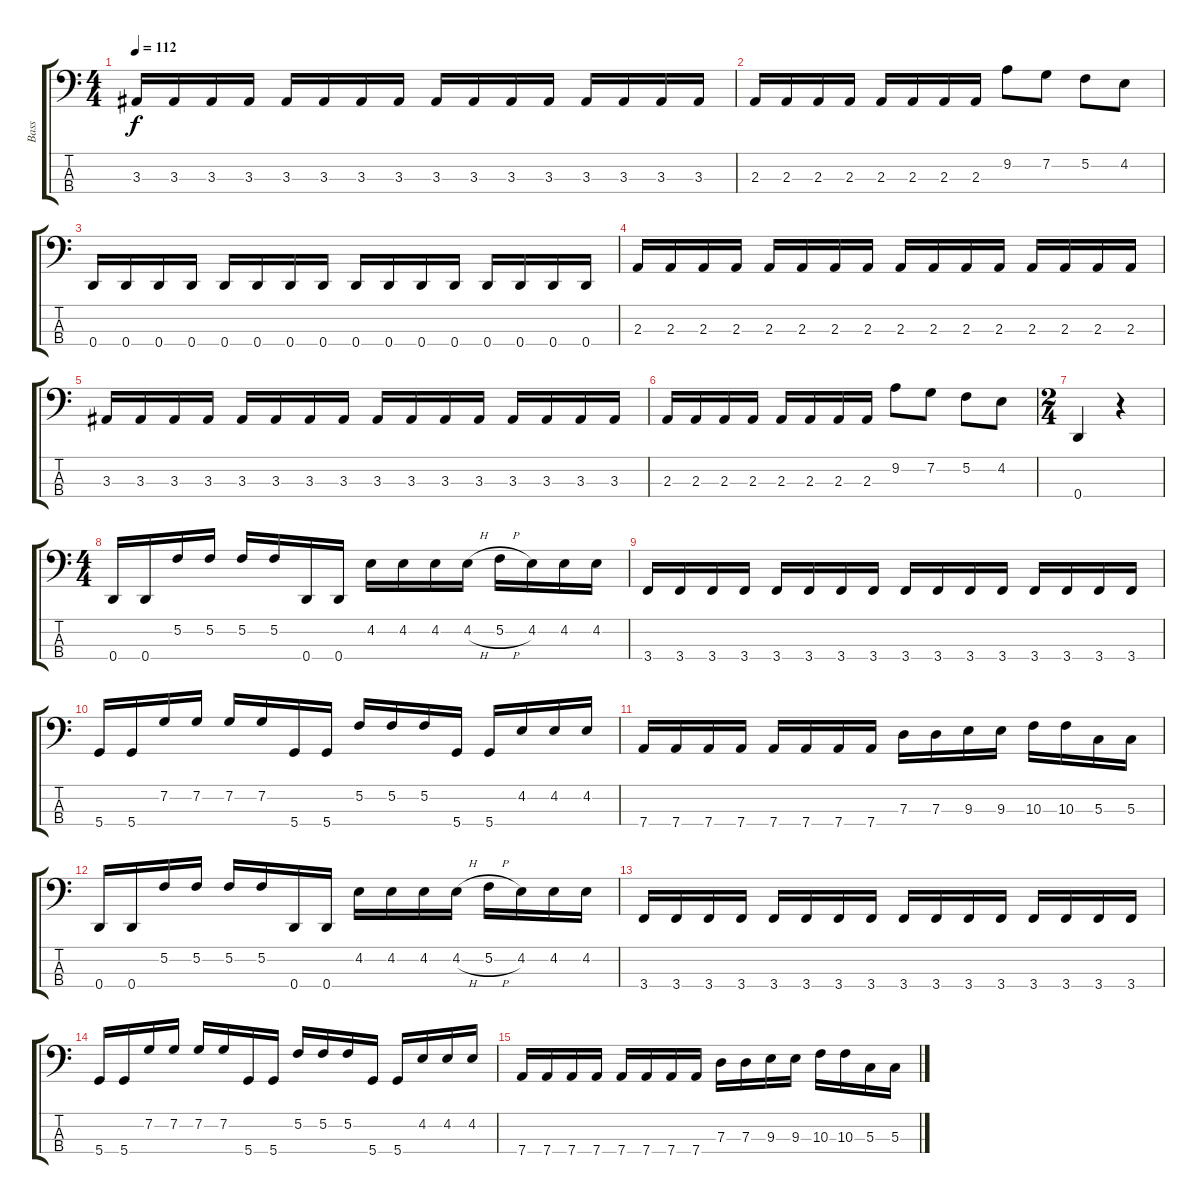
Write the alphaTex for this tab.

\track ("Bass" "Bass") {instrument electricbassfinger}
\staff {score tabs}
\tuning (F2 C2 G1 D1) {hide}
\ts (4 4)
\tempo 112
\clef f4
\ks c
3.3.16{dy f} 3.3.16 3.3.16 3.3.16 3.3.16 3.3.16 3.3.16 3.3.16 3.3.16 3.3.16 3.3.16 3.3.16 3.3.16 3.3.16 3.3.16 3.3.16 |
2.3.16 2.3.16 2.3.16 2.3.16 2.3.16 2.3.16 2.3.16 2.3.16 9.2.8 7.2.8 5.2.8 4.2.8 |
0.4.16 0.4.16 0.4.16 0.4.16 0.4.16 0.4.16 0.4.16 0.4.16 0.4.16 0.4.16 0.4.16 0.4.16 0.4.16 0.4.16 0.4.16 0.4.16 |
2.3.16 2.3.16 2.3.16 2.3.16 2.3.16 2.3.16 2.3.16 2.3.16 2.3.16 2.3.16 2.3.16 2.3.16 2.3.16 2.3.16 2.3.16 2.3.16 |
3.3.16 3.3.16 3.3.16 3.3.16 3.3.16 3.3.16 3.3.16 3.3.16 3.3.16 3.3.16 3.3.16 3.3.16 3.3.16 3.3.16 3.3.16 3.3.16 |
2.3.16 2.3.16 2.3.16 2.3.16 2.3.16 2.3.16 2.3.16 2.3.16 9.2.8 7.2.8 5.2.8 4.2.8 |
\ts (2 4)
0.4.4 r.4 |
\ts (4 4)
0.4.16 0.4.16 5.2.16 5.2.16 5.2.16 5.2.16 0.4.16 0.4.16 4.2.16 4.2.16 4.2.16 4.2{h}.16 5.2{h}.16 4.2.16 4.2.16 4.2.16 |
3.4.16 3.4.16 3.4.16 3.4.16 3.4.16 3.4.16 3.4.16 3.4.16 3.4.16 3.4.16 3.4.16 3.4.16 3.4.16 3.4.16 3.4.16 3.4.16 |
5.4.16 5.4.16 7.2.16 7.2.16 7.2.16 7.2.16 5.4.16 5.4.16 5.2.16 5.2.16 5.2.16 5.4.16 5.4.16 4.2.16 4.2.16 4.2.16 |
7.4.16 7.4.16 7.4.16 7.4.16 7.4.16 7.4.16 7.4.16 7.4.16 7.3.16 7.3.16 9.3.16 9.3.16 10.3.16 10.3.16 5.3.16 5.3.16 |
0.4.16 0.4.16 5.2.16 5.2.16 5.2.16 5.2.16 0.4.16 0.4.16 4.2.16 4.2.16 4.2.16 4.2{h}.16 5.2{h}.16 4.2.16 4.2.16 4.2.16 |
3.4.16 3.4.16 3.4.16 3.4.16 3.4.16 3.4.16 3.4.16 3.4.16 3.4.16 3.4.16 3.4.16 3.4.16 3.4.16 3.4.16 3.4.16 3.4.16 |
5.4.16 5.4.16 7.2.16 7.2.16 7.2.16 7.2.16 5.4.16 5.4.16 5.2.16 5.2.16 5.2.16 5.4.16 5.4.16 4.2.16 4.2.16 4.2.16 |
7.4.16 7.4.16 7.4.16 7.4.16 7.4.16 7.4.16 7.4.16 7.4.16 7.3.16 7.3.16 9.3.16 9.3.16 10.3.16 10.3.16 5.3.16 5.3.16
